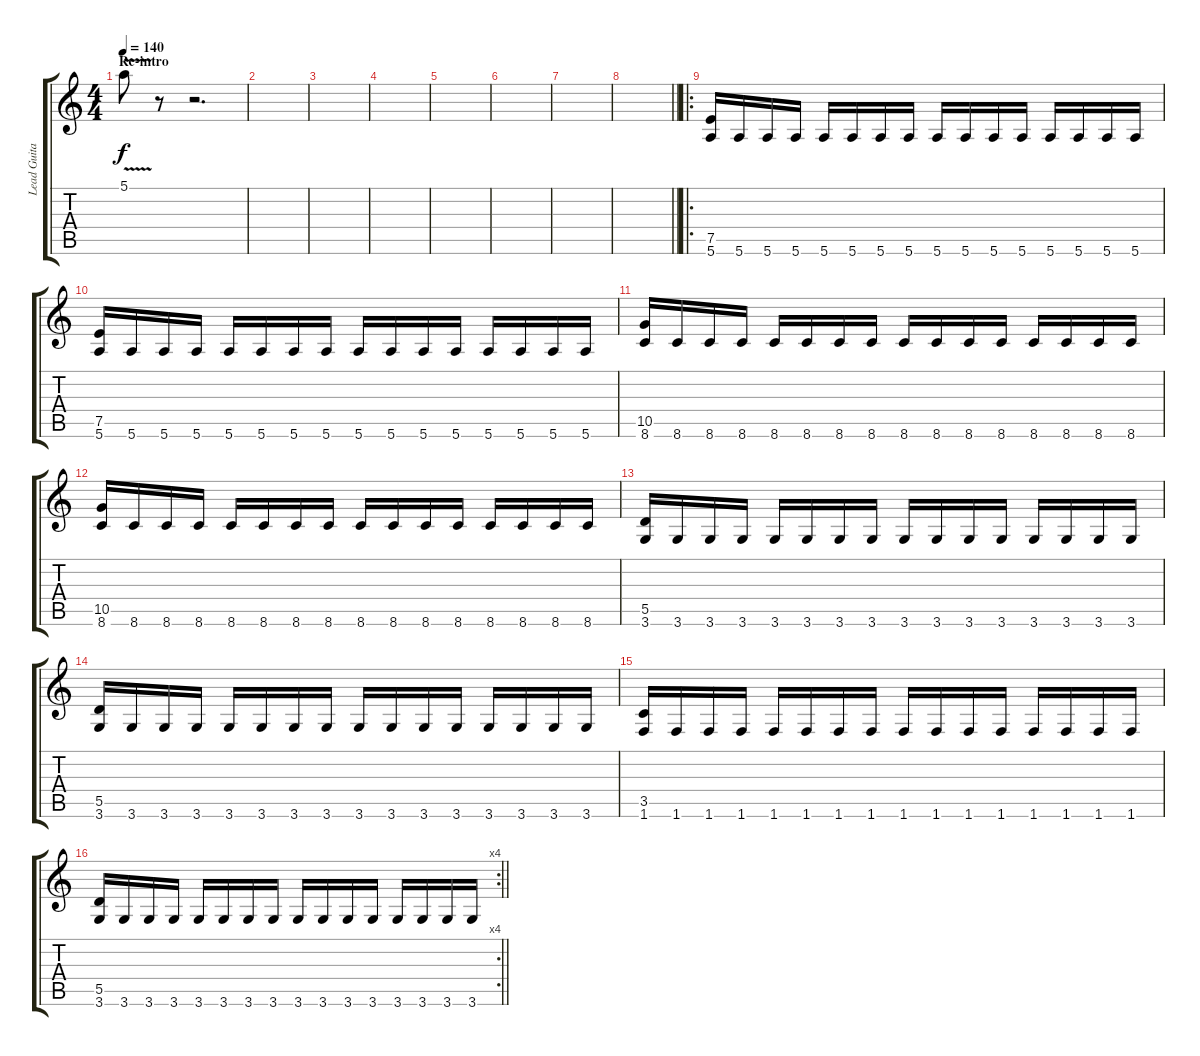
\track ("Lead Guitar" "Lead Guita") {instrument distortionguitar}
\staff {score tabs}
\tuning (E4 B3 G3 D3 A2 E2) {hide}
\ts (4 4)
\section ("" "Re-intro")
\tempo 140
\clef g2
\ks c
5.1{v}.8{dy f} r.8 r.2{d} |
|
|
|
|
|
|
\barLineRight lightlight
|
\ro
(7.5 5.6).16 5.6.16 5.6.16 5.6.16 5.6.16 5.6.16 5.6.16 5.6.16 5.6.16 5.6.16 5.6.16 5.6.16 5.6.16 5.6.16 5.6.16 5.6.16 |
(7.5 5.6).16 5.6.16 5.6.16 5.6.16 5.6.16 5.6.16 5.6.16 5.6.16 5.6.16 5.6.16 5.6.16 5.6.16 5.6.16 5.6.16 5.6.16 5.6.16 |
(10.5 8.6).16 8.6.16 8.6.16 8.6.16 8.6.16 8.6.16 8.6.16 8.6.16 8.6.16 8.6.16 8.6.16 8.6.16 8.6.16 8.6.16 8.6.16 8.6.16 |
(10.5 8.6).16 8.6.16 8.6.16 8.6.16 8.6.16 8.6.16 8.6.16 8.6.16 8.6.16 8.6.16 8.6.16 8.6.16 8.6.16 8.6.16 8.6.16 8.6.16 |
(5.5 3.6).16 3.6.16 3.6.16 3.6.16 3.6.16 3.6.16 3.6.16 3.6.16 3.6.16 3.6.16 3.6.16 3.6.16 3.6.16 3.6.16 3.6.16 3.6.16 |
(5.5 3.6).16 3.6.16 3.6.16 3.6.16 3.6.16 3.6.16 3.6.16 3.6.16 3.6.16 3.6.16 3.6.16 3.6.16 3.6.16 3.6.16 3.6.16 3.6.16 |
(3.5 1.6).16 1.6.16 1.6.16 1.6.16 1.6.16 1.6.16 1.6.16 1.6.16 1.6.16 1.6.16 1.6.16 1.6.16 1.6.16 1.6.16 1.6.16 1.6.16 |
\rc 4
\barLineRight lightlight
(5.5 3.6).16 3.6.16 3.6.16 3.6.16 3.6.16 3.6.16 3.6.16 3.6.16 3.6.16 3.6.16 3.6.16 3.6.16 3.6.16 3.6.16 3.6.16 3.6.16
